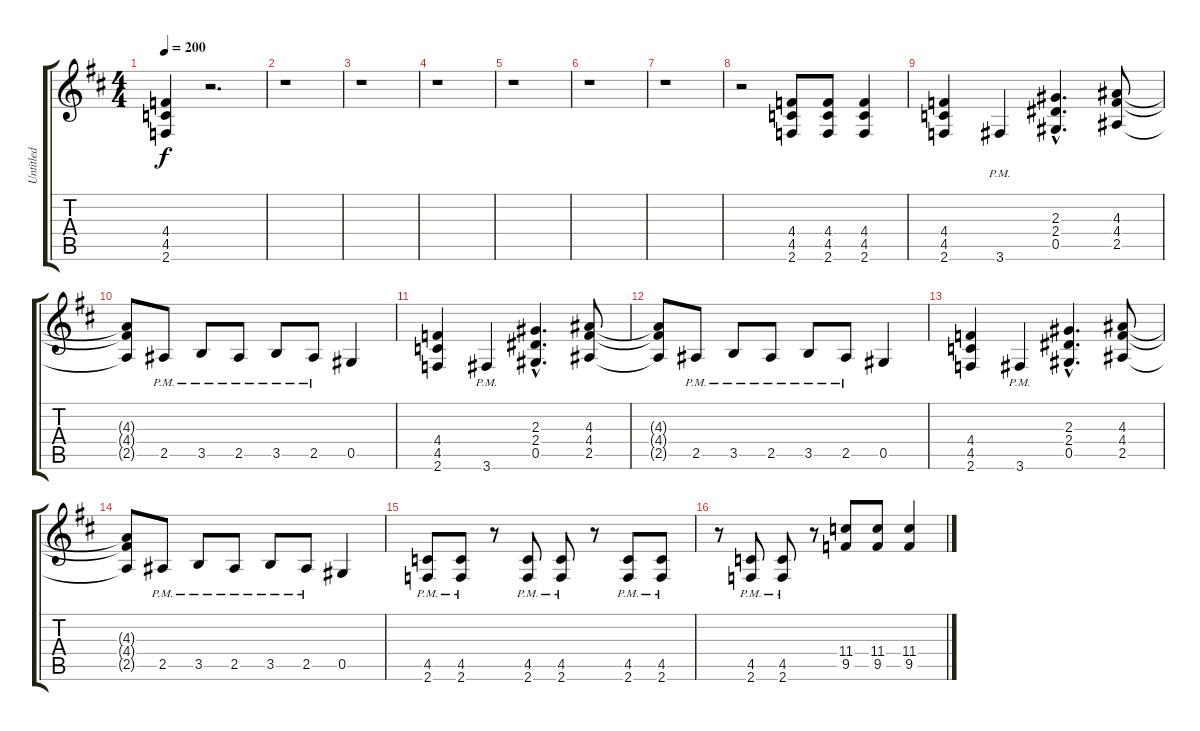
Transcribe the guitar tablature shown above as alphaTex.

\track ("Untitled" "Untitled") {instrument distortionguitar}
\staff {score tabs}
\tuning (Eb4 Bb3 Gb3 Db3 Ab2 Eb2) {hide}
\ts (4 4)
\tempo 200
\clef g2
\ks d
(4.4 4.5 2.6).4{dy f} r.2{d} |
r.1 |
r.1 |
r.1 |
r.1 |
r.1 |
r.1 |
r.2 (4.4 4.5 2.6).8 (4.4 4.5 2.6).8 (4.4 4.5 2.6).4 |
(4.4 4.5 2.6).4 3.6{pm}.4 (2.3{hac} 2.4{hac} 0.5{hac}).4{d} (4.3 4.4 2.5).8 |
(4.3{t} 4.4{t} 2.5{t}).8 2.5{pm}.8 3.5{pm}.8 2.5{pm}.8 3.5{pm}.8 2.5{pm}.8 0.5.4 |
(4.4 4.5 2.6).4 3.6{pm}.4 (2.3{hac} 2.4{hac} 0.5{hac}).4{d} (4.3 4.4 2.5).8 |
(4.3{t} 4.4{t} 2.5{t}).8 2.5{pm}.8 3.5{pm}.8 2.5{pm}.8 3.5{pm}.8 2.5{pm}.8 0.5.4 |
(4.4 4.5 2.6).4 3.6{pm}.4 (2.3{hac} 2.4{hac} 0.5{hac}).4{d} (4.3 4.4 2.5).8 |
(4.3{t} 4.4{t} 2.5{t}).8 2.5{pm}.8 3.5{pm}.8 2.5{pm}.8 3.5{pm}.8 2.5{pm}.8 0.5.4 |
(4.5{pm} 2.6{pm}).8 (4.5{pm} 2.6{pm}).8 r.8 (4.5{pm} 2.6{pm}).8 (4.5{pm} 2.6{pm}).8 r.8 (4.5{pm} 2.6{pm}).8 (4.5{pm} 2.6{pm}).8 |
r.8 (4.5{pm} 2.6{pm}).8 (4.5{pm} 2.6{pm}).8 r.8 (11.4 9.5).8 (11.4 9.5).8 (11.4 9.5).4
